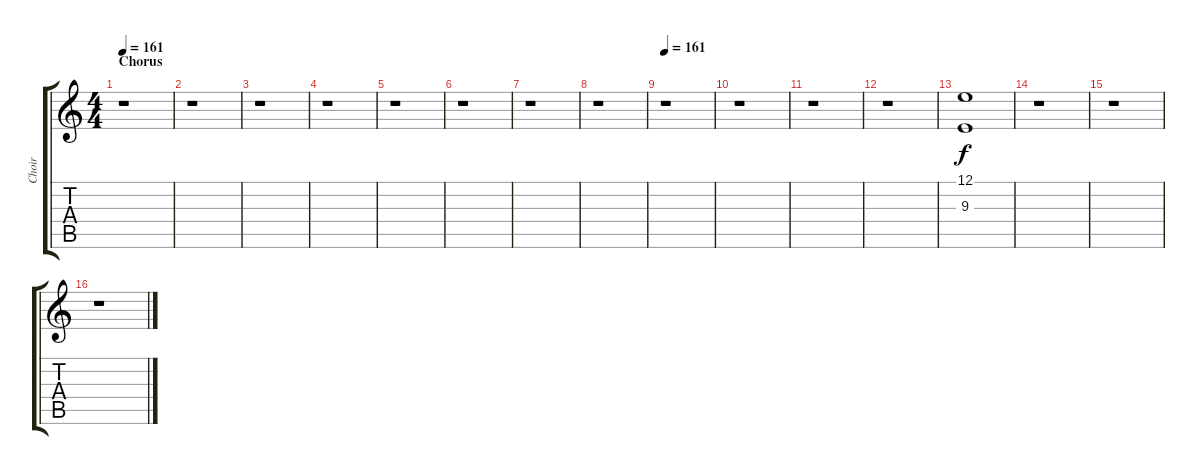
\track ("Choir" "Choir") {instrument choiraahs}
\staff {score tabs}
\tuning (E4 B3 G3 D3 A2 E2) {hide}
\ts (4 4)
\section ("" "Chorus")
\tempo 161
\clef g2
\ks c
r.1{dy f} |
r.1 |
r.1 |
r.1 |
r.1 |
r.1 |
r.1 |
r.1 |
\tempo 161
r.1 |
r.1 |
r.1 |
r.1 |
(12.1 9.3).1 |
r.1 |
r.1 |
r.1
